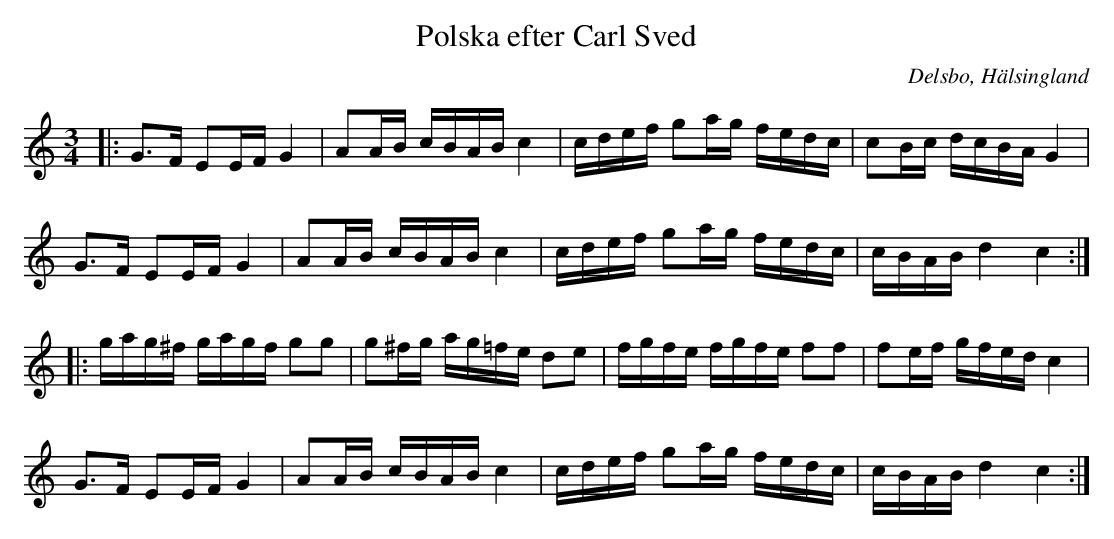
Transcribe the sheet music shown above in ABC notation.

X:1
T: Polska efter Carl Sved
O: Delsbo, Hälsingland
M: 3/4
L: 1/8
K:Cmaj
|: G>F EE/F/ G2 | AA/B/ c/B/A/B/  c2 |  c/d/e/f/ ga/g/ f/e/d/c/ |  cB/c/ d/c/B/A/  G2 |
 G>F EE/F/ G2 |  AA/B/  c/B/A/B/  c2 |  c/d/e/f/ ga/g/ f/e/d/c/ |  c/B/A/B/ d2  c2 :|
|:  g/a/g/^f/ g/a/g/f/ gg |  g^f/g/  a/g/=f/e/  de |  f/g/f/e/ f/g/f/e/ ff |  fe/f/  g/f/e/d/  c2 |
G>F EE/F/ G2 |  AA/B/  c/B/A/B/  c2 |  c/d/e/f/ ga/g/ f/e/d/c/ |  c/B/A/B/ d2  c2 :|]
